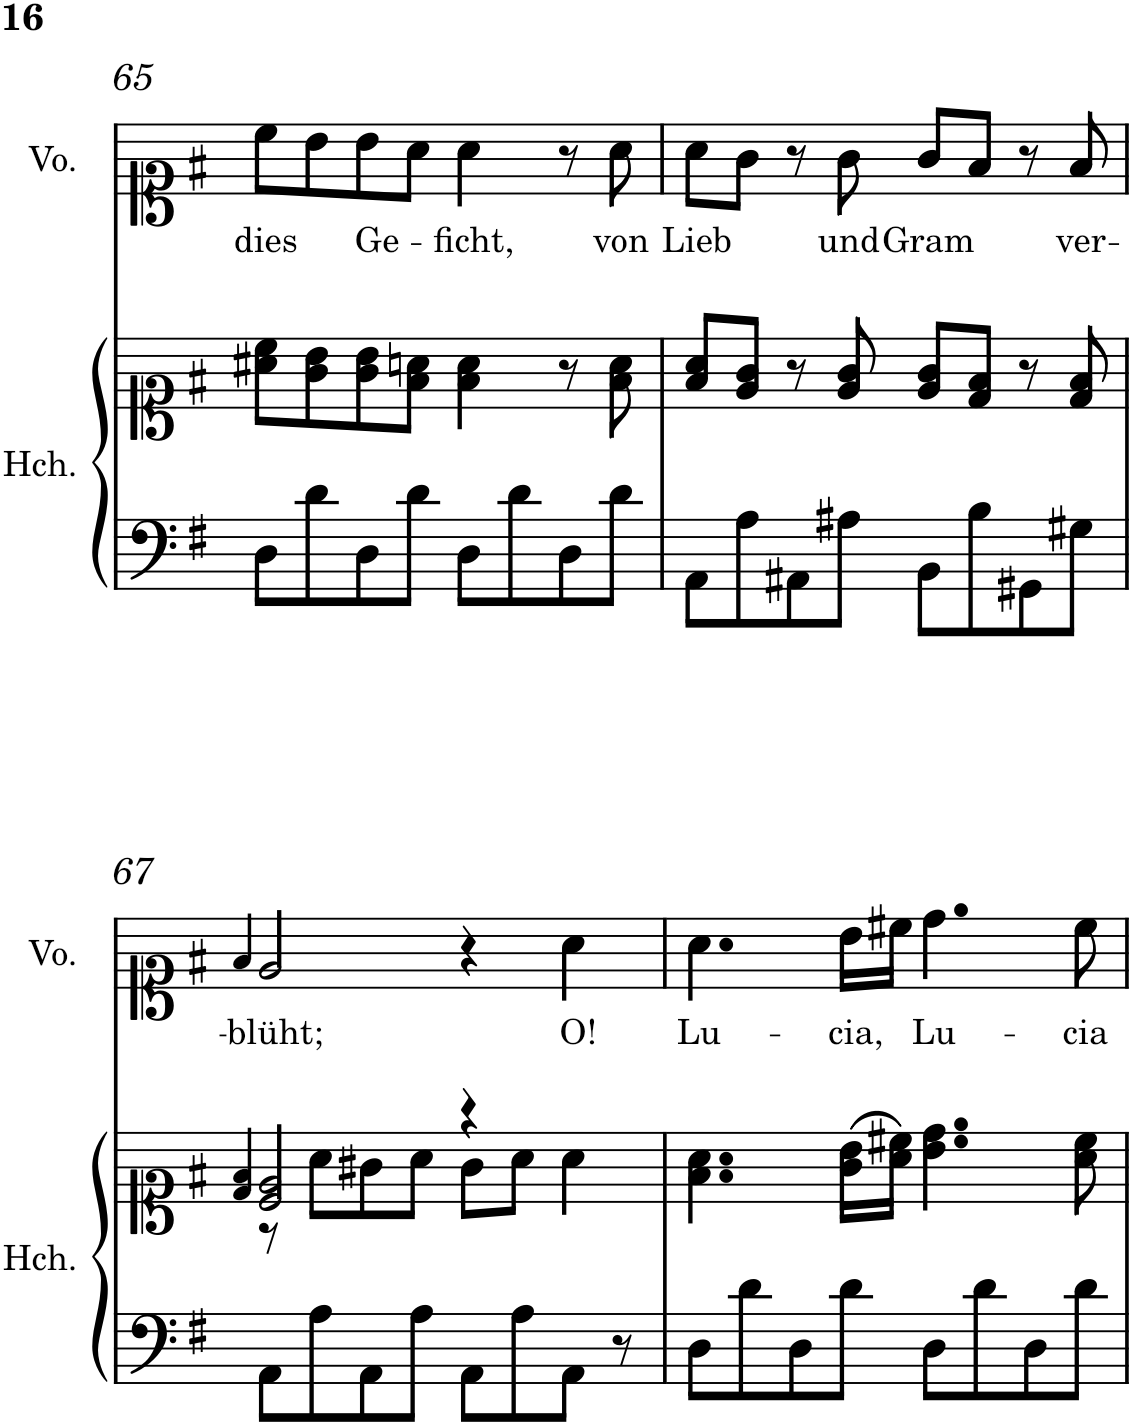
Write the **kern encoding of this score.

**kern	**kern	**kern	**text
*part2	*part2	*part1	*part1
*staff3	*staff2	*staff1	*staff1
*I"Harpsichord	*	*I"Voice	*
*I'Hch.	*	*I'Vo.	*
!!LO:PB:g=z
*clefF4	*clefC1	*clefC1	*
*k[f#]	*k[f#]	*k[f#]	*
*M4/4	*M4/4	*M4/4	*
*met(c)	*met(c)	*met(c)	*
=65	=65	=65	=65
!	!	!	!LO:LY:b
8D\L	8a#X\ 8cc\L	8cc\L	dies
8d\	8g\ 8b\	8b\	.
!	!	!	!LO:LY:b
8D\	8g\ 8b\	8b\	Ge-
8d\J	8f#\ 8an\J	8a\J	.
!	!	!	!LO:LY:b
8D\L	4f#\ 4a\	4a\	-ficht,
8d\	.	.	.
8D\	8r	8r	.
!	!	!	!LO:LY:b
8d\J	8f#\ 8a\	8a\	von
=66	=66	=66	=66
!	!	!	!LO:LY:b
8AA\L	8f#/ 8a/L	8a\L	Lieb
8A\	8e/ 8g/J	8g\J	.
8AA#X\	8r	8r	.
!	!	!	!LO:LY:b
8A#X\J	8e/ 8g/	8g\	und
!	!	!	!LO:LY:b
8BB\L	8e/ 8g/L	8g/L	Gram
8B\	8d/ 8f#/J	8f#/J	.
8GG#X\	8r	8r	.
!	!	!	!LO:LY:b
8G#X\J	8d/ 8f#/	8f#/	ver-
!!LO:LB:g=z
=67	=67	=67	=67
.	4qd/ 4qf#/	4qf#/	.
*	*^	*	*
!	!	!	!	!LO:LY:b
8AA\L	2c/ 2e/	8r	2e/	-blüht;
8A\	.	8a\L	.	.
8AA\	.	8g#X\	.	.
8A\J	.	8a\J	.	.
8AA\L	4r	8g#\L	4r	.
8A\	.	8a\J	.	.
!	!	!	!	!LO:LY:b
8AA\J	4a\	4ryy	4a\	O!
8r	.	.	.	.
*	*v	*v	*	*
=68	=68	=68	=68
!	!	!	!LO:LY:b
8D\L	4.f#\ 4.a\	4.a\	Lu-
8d\	.	.	.
8D\	.	.	.
!	!	!	!LO:LY:b
8d\J	(16g\ 16b\LL	16b\LL	-cia,
.	16a\ 16cc#X\JJ)	16cc#X\JJ	.
!	!	!	!LO:LY:b
8D\L	4.b\ 4.dd\	4.dd\	Lu-
8d\	.	.	.
8D\	.	.	.
!	!	!	!LO:LY:b
8d\J	8a\ 8cc#\	8cc#\	-cia
=	=	=	=
*-	*-	*-	*-
